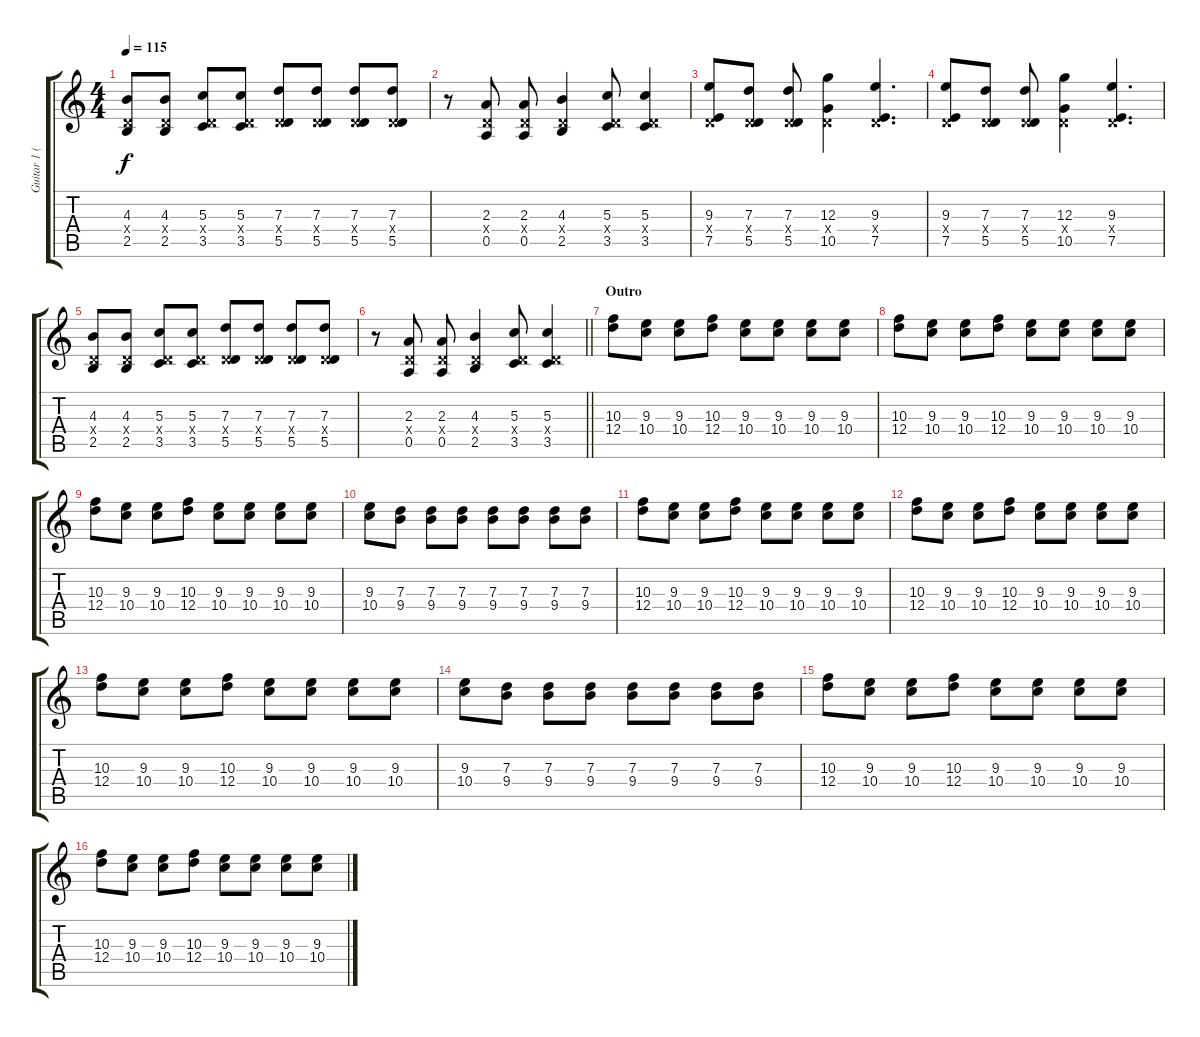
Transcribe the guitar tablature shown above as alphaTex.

\track ("Guitar 1 (Lead)" "Guitar 1 (") {instrument overdrivenguitar}
\staff {score tabs}
\tuning (E4 B3 G3 D3 A2 D2) {hide}
\ts (4 4)
\tempo 115
\clef g2
\ks c
(4.3 0.4{x} 2.5).8{dy f} (4.3 0.4{x} 2.5).8 (5.3 0.4{x} 3.5).8 (5.3 0.4{x} 3.5).8 (7.3 0.4{x} 5.5).8 (7.3 0.4{x} 5.5).8 (7.3 0.4{x} 5.5).8 (7.3 0.4{x} 5.5).8 |
r.8 (2.3 0.4{x} 0.5).8 (2.3 0.4{x} 0.5).8 (4.3 0.4{x} 2.5).4 (5.3 0.4{x} 3.5).8 (5.3 0.4{x} 3.5).4 |
(9.3 0.4{x} 7.5).8 (7.3 0.4{x} 5.5).8 (7.3 0.4{x} 5.5).8 (12.3 0.4{x} 10.5).4 (9.3 0.4{x} 7.5).4{d} |
(9.3 0.4{x} 7.5).8 (7.3 0.4{x} 5.5).8 (7.3 0.4{x} 5.5).8 (12.3 0.4{x} 10.5).4 (9.3 0.4{x} 7.5).4{d} |
(4.3 0.4{x} 2.5).8 (4.3 0.4{x} 2.5).8 (5.3 0.4{x} 3.5).8 (5.3 0.4{x} 3.5).8 (7.3 0.4{x} 5.5).8 (7.3 0.4{x} 5.5).8 (7.3 0.4{x} 5.5).8 (7.3 0.4{x} 5.5).8 |
\barLineRight lightlight
r.8 (2.3 0.4{x} 0.5).8 (2.3 0.4{x} 0.5).8 (4.3 0.4{x} 2.5).4 (5.3 0.4{x} 3.5).8 (5.3 0.4{x} 3.5).4 |
\section ("" "Outro")
(10.3 12.4).8{volume 13 instrument electricguitarjazz} (9.3 10.4).8 (9.3 10.4).8 (10.3 12.4).8 (9.3 10.4).8 (9.3 10.4).8 (9.3 10.4).8 (9.3 10.4).8 |
(10.3 12.4).8 (9.3 10.4).8 (9.3 10.4).8 (10.3 12.4).8 (9.3 10.4).8 (9.3 10.4).8 (9.3 10.4).8 (9.3 10.4).8 |
(10.3 12.4).8 (9.3 10.4).8 (9.3 10.4).8 (10.3 12.4).8 (9.3 10.4).8 (9.3 10.4).8 (9.3 10.4).8 (9.3 10.4).8 |
(9.3 10.4).8 (7.3 9.4).8 (7.3 9.4).8 (7.3 9.4).8 (7.3 9.4).8 (7.3 9.4).8 (7.3 9.4).8 (7.3 9.4).8 |
(10.3 12.4).8 (9.3 10.4).8 (9.3 10.4).8 (10.3 12.4).8 (9.3 10.4).8 (9.3 10.4).8 (9.3 10.4).8 (9.3 10.4).8 |
(10.3 12.4).8 (9.3 10.4).8 (9.3 10.4).8 (10.3 12.4).8 (9.3 10.4).8 (9.3 10.4).8 (9.3 10.4).8 (9.3 10.4).8 |
(10.3 12.4).8 (9.3 10.4).8 (9.3 10.4).8 (10.3 12.4).8 (9.3 10.4).8 (9.3 10.4).8 (9.3 10.4).8 (9.3 10.4).8 |
(9.3 10.4).8 (7.3 9.4).8 (7.3 9.4).8 (7.3 9.4).8 (7.3 9.4).8 (7.3 9.4).8 (7.3 9.4).8 (7.3 9.4).8 |
(10.3 12.4).8 (9.3 10.4).8 (9.3 10.4).8 (10.3 12.4).8 (9.3 10.4).8 (9.3 10.4).8 (9.3 10.4).8 (9.3 10.4).8 |
(10.3 12.4).8 (9.3 10.4).8 (9.3 10.4).8 (10.3 12.4).8 (9.3 10.4).8 (9.3 10.4).8 (9.3 10.4).8 (9.3 10.4).8
